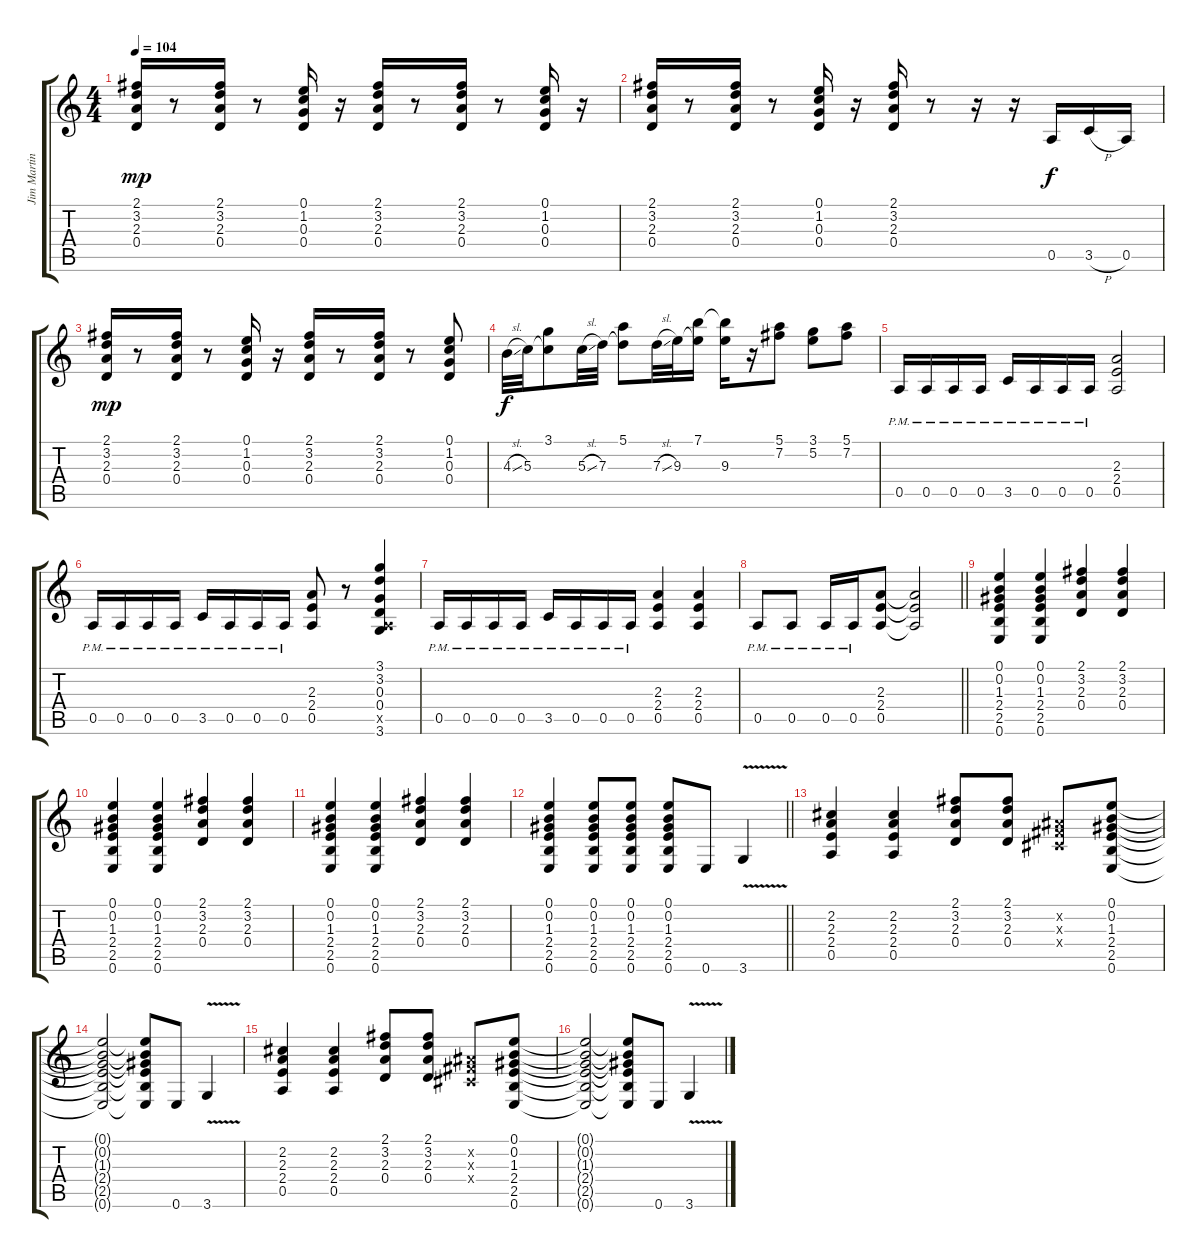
\track ("Jim Martin - Guitar" "Jim Martin") {instrument overdrivenguitar}
\staff {score tabs}
\tuning (E4 B3 G3 D3 A2 E2) {hide}
\ts (4 4)
\tempo 104
\clef g2
\ks c
(2.1 3.2 2.3 0.4).16{dy mp} r.8 (2.1 3.2 2.3 0.4).16 r.8 (0.1 1.2 0.3 0.4).16 r.16 (2.1 3.2 2.3 0.4).16 r.8 (2.1 3.2 2.3 0.4).16 r.8 (0.1 1.2 0.3 0.4).16 r.16 |
(2.1 3.2 2.3 0.4).16 r.8 (2.1 3.2 2.3 0.4).16 r.8 (0.1 1.2 0.3 0.4).16 r.16 (2.1 3.2 2.3 0.4).16 r.8 r.16 r.16 0.5.16{dy f} 3.5{h}.16 0.5.16 |
(2.1 3.2 2.3 0.4).16{dy mp} r.8 (2.1 3.2 2.3 0.4).16 r.8 (0.1 1.2 0.3 0.4).16 r.16 (2.1 3.2 2.3 0.4).16 r.8 (2.1 3.2 2.3 0.4).16 r.8 (0.1 1.2 0.3 0.4).8 |
4.3{sl}.32{dy f} 5.3.32 (3.1 5.3{t}).8 5.3{sl}.32 7.3.32 (5.1 7.3{t}).8 7.3{sl}.32 9.3.32 (7.1 9.3{t}).16 (7.1{t} 9.3).16 r.16 (5.1 7.2).8 (3.1 5.2).8 (5.1 7.2).8 |
0.5{pm}.16 0.5{pm}.16 0.5{pm}.16 0.5{pm}.16 3.5{pm}.16 0.5{pm}.16 0.5{pm}.16 0.5{pm}.16 (2.3 2.4 0.5).2 |
0.5{pm}.16 0.5{pm}.16 0.5{pm}.16 0.5{pm}.16 3.5{pm}.16 0.5{pm}.16 0.5{pm}.16 0.5{pm}.16 (2.3 2.4 0.5).8 r.8 (3.1 3.2 0.3 0.4 0.5{x} 3.6).4 |
0.5{pm}.16 0.5{pm}.16 0.5{pm}.16 0.5{pm}.16 3.5{pm}.16 0.5{pm}.16 0.5{pm}.16 0.5{pm}.16 (2.3 2.4 0.5).4 (2.3 2.4 0.5).4 |
\barLineRight lightlight
0.5{pm}.8 0.5{pm}.8 0.5{pm}.16 0.5{pm}.16 (2.3 2.4 0.5).8 (2.3{t} 2.4{t} 0.5{t}).2 |
(0.1 0.2 1.3 2.4 2.5 0.6).4 (0.1 0.2 1.3 2.4 2.5 0.6).4 (2.1 3.2 2.3 0.4).4 (2.1 3.2 2.3 0.4).4 |
(0.1 0.2 1.3 2.4 2.5 0.6).4 (0.1 0.2 1.3 2.4 2.5 0.6).4 (2.1 3.2 2.3 0.4).4 (2.1 3.2 2.3 0.4).4 |
(0.1 0.2 1.3 2.4 2.5 0.6).4 (0.1 0.2 1.3 2.4 2.5 0.6).4 (2.1 3.2 2.3 0.4).4 (2.1 3.2 2.3 0.4).4 |
\barLineRight lightlight
(0.1 0.2 1.3 2.4 2.5 0.6).4 (0.1 0.2 1.3 2.4 2.5 0.6).8 (0.1 0.2 1.3 2.4 2.5 0.6).8 (0.1 0.2 1.3 2.4 2.5 0.6).8 0.6.8 3.6{v}.4 |
(2.2 2.3 2.4 0.5).4 (2.2 2.3 2.4 0.5).4 (2.1 3.2 2.3 0.4).8 (2.1 3.2 2.3 0.4).8 (-1.2{x} -1.3{x} -1.4{x}).8 (0.1 0.2 1.3 2.4 2.5 0.6).8 |
(0.1{t} 0.2{t} 1.3{t} 2.4{t} 2.5{t} 0.6{t}).2 (0.1{t} 0.2{t} 1.3{t} 2.4{t} 2.5{t} 0.6{t}).8 0.6.8 3.6{v}.4 |
(2.2 2.3 2.4 0.5).4 (2.2 2.3 2.4 0.5).4 (2.1 3.2 2.3 0.4).8 (2.1 3.2 2.3 0.4).8 (-1.2{x} -1.3{x} -1.4{x}).8 (0.1 0.2 1.3 2.4 2.5 0.6).8 |
(0.1{t} 0.2{t} 1.3{t} 2.4{t} 2.5{t} 0.6{t}).2 (0.1{t} 0.2{t} 1.3{t} 2.4{t} 2.5{t} 0.6{t}).8 0.6.8 3.6{v}.4
